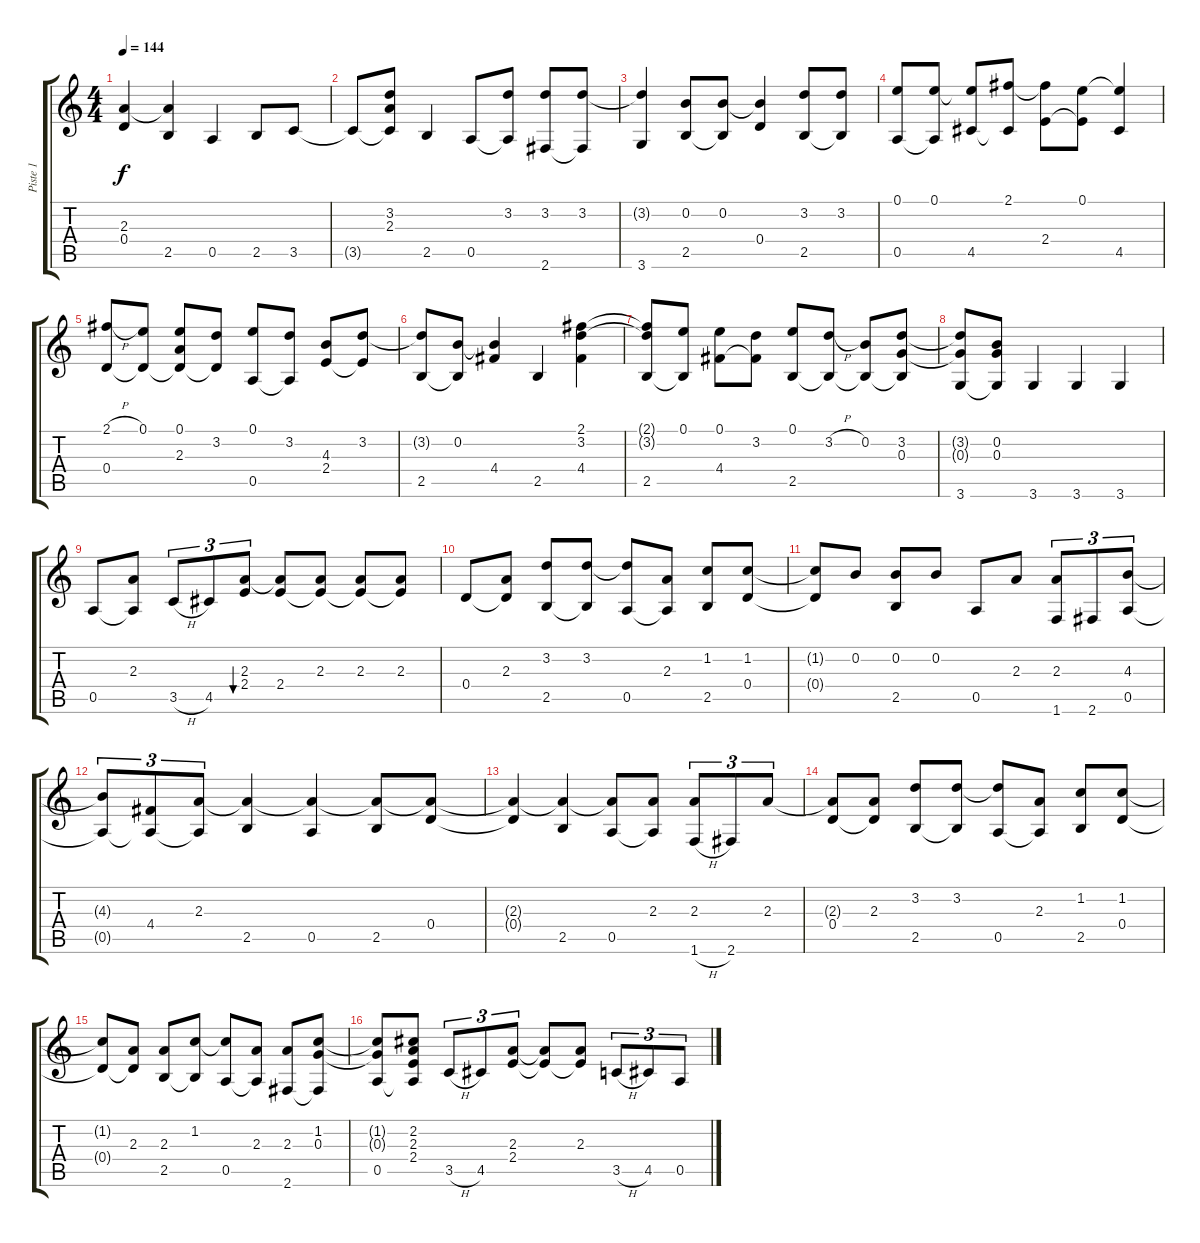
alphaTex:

\track ("Piste 1" "Piste 1") {instrument acousticguitarsteel}
\staff {score tabs}
\tuning (E4 B3 G3 D3 A2 E2) {hide}
\ts (4 4)
\tempo 144
\clef g2
\ks c
(2.3{t} 0.4).4{dy f} (2.3{t} 2.5).4 0.5.4 2.5.8 3.5.8 |
3.5{t}.8 (3.2 2.3 3.5{t}).8 2.5.4 0.5.8 (3.2 0.5{t}).8 (3.2 2.6).8 (3.2 2.6{t}).8 |
(3.2{t} 3.6).4 (0.2 2.5).8 (0.2 2.5{t}).8 (0.2{t} 0.4).4 (3.2 2.5).8 (3.2 2.5{t}).8 |
(0.1 0.5).8 (0.1 0.5{t}).8 (0.1{t} 4.5).8 (2.1 4.5{t}).8 (2.1{t} 2.4).8 (0.1 2.4{t}).8 (0.1{t} 4.5).4 |
(2.1{h} 0.4).8 (0.1 0.4{t}).8 (0.1 2.3 0.4{t}).8 (3.2 0.4{t}).8 (0.1 0.5).8 (3.2 0.5{t}).8 (4.3 2.4).8 (3.2 2.4{t}).8 |
(3.2{t} 2.5).8 (0.2 2.5{t}).8 (0.2{t} 4.4).4 2.5.4 (2.1 3.2 4.4).4 |
(2.1{t} 3.2{t} 2.5).8 (0.1 2.5{t}).8 (0.1 4.4).8 (3.2 4.4{t}).8 (0.1 2.5).8 (3.2{h} 2.5{t}).8 (0.2 2.5{t}).8 (3.2 0.3 2.5{t}).8 |
(3.2{t} 0.3{t} 3.6).8 (0.2 0.3 3.6{t}).8 3.6.4 3.6.4 3.6.4 |
0.5.8 (2.3 0.5{t}).8 3.5{h}.8{tu (3 2)} 4.5.8{tu (3 2)} (2.3 2.4).8{tu (3 2) bu 120} (2.3{t} 2.4).8 (2.3 2.4{t}).8 (2.3 2.4{t}).8 (2.3 2.4{t}).8 |
0.4.8 (2.3 0.4{t}).8 (3.2 2.5).8 (3.2 2.5{t}).8 (3.2{t} 0.5).8 (2.3 0.5{t}).8 (1.2 2.5).8 (1.2 0.4).8 |
(1.2{t} 0.4{t}).8 0.2.8 (0.2 2.5).8 0.2.8 0.5.8 2.3.8 (2.3 1.6).8{tu (3 2)} 2.6.8{tu (3 2)} (4.3 0.5).8{tu (3 2)} |
(4.3{t} 0.5{t}).8{tu (3 2)} (4.4 0.5{t}).8{tu (3 2)} (2.3 0.5{t}).8{tu (3 2)} (2.3{t} 2.5).4 (2.3{t} 0.5).4 (2.3{t} 2.5).8 (2.3{t} 0.4).8 |
(2.3{t} 0.4{t}).4 (2.3{t} 2.5).4 (2.3{t} 0.5).8 (2.3 0.5{t}).8 (2.3 1.6{h}).8{tu (3 2)} 2.6.8{tu (3 2)} 2.3.8{tu (3 2)} |
(2.3{t} 0.4).8 (2.3 0.4{t}).8 (3.2 2.5).8 (3.2 2.5{t}).8 (3.2{t} 0.5).8 (2.3 0.5{t}).8 (1.2 2.5).8 (1.2 0.4).8 |
(1.2{t} 0.4{t}).8 (2.3 0.4{t}).8 (2.3 2.5).8 (1.2 2.5{t}).8 (1.2{t} 0.5).8 (2.3 0.5{t}).8 (2.3 2.6).8 (1.2 0.3 2.6{t}).8 |
(1.2{t} 0.3{t} 0.5).8 (2.2 2.3 2.4 0.5{t}).8 3.5{h}.8{tu (3 2)} 4.5.8{tu (3 2)} (2.3 2.4).8{tu (3 2)} (2.3{t} 2.4{t}).8 (2.3 2.4{t}).8 3.5{h}.8{tu (3 2)} 4.5.8{tu (3 2)} 0.5.8{tu (3 2)}
